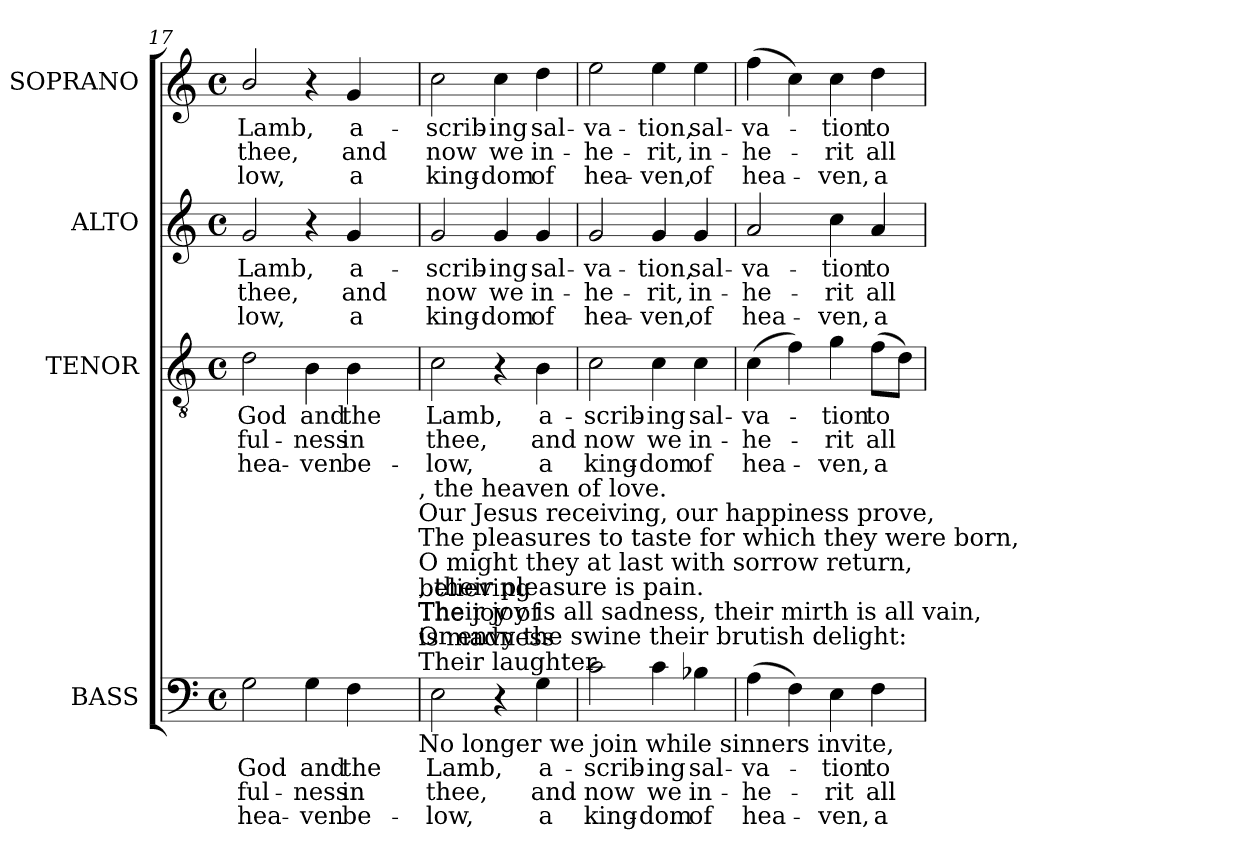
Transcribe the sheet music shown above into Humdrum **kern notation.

**kern	**text	**text	**text	**kern	**text	**text	**text	**kern	**text	**text	**text	**kern	**text	**text	**text
*part4	*part4	*part4	*part4	*part3	*part3	*part3	*part3	*part2	*part2	*part2	*part2	*part1	*part1	*part1	*part1
*staff4	*staff4	*staff4	*staff4	*staff3	*staff3	*staff3	*staff3	*staff2	*staff2	*staff2	*staff2	*staff1	*staff1	*staff1	*staff1
*I"BASS	*	*	*	*I"TENOR	*	*	*	*I"ALTO	*	*	*	*I"SOPRANO	*	*	*
*I'B.	*	*	*	*I'T.	*	*	*	*I'A.	*	*	*	*I'S.	*	*	*
*clefF4	*	*	*	*clefGv2	*	*	*	*clefG2	*	*	*	*clefG2	*	*	*
*	*	*	*	*ITrd7c12	*	*	*	*	*	*	*	*	*	*	*
*k[]	*	*	*	*k[]	*	*	*	*k[]	*	*	*	*k[]	*	*	*
*C:	*	*	*	*C:	*	*	*	*C:	*	*	*	*C:	*	*	*
*M4/4	*	*	*	*M4/4	*	*	*	*M4/4	*	*	*	*M4/4	*	*	*
*met(c)	*	*	*	*met(c)	*	*	*	*met(c)	*	*	*	*met(c)	*	*	*
=17	=17	=17	=17	=17	=17	=17	=17	=17	=17	=17	=17	=17	=17	=17	=17
!	!LO:LY:b:color=#000000	!LO:LY:b:color=#000000	!LO:LY:b:color=#000000	!	!	!	!	!	!	!	!	!	!	!	!
!	!	!	!	!	!LO:LY:b:color=#000000	!LO:LY:b:color=#000000	!LO:LY:b:color=#000000	!	!	!	!	!	!	!	!
!	!	!	!	!	!	!	!	!	!LO:LY:b:color=#000000	!LO:LY:b:color=#000000	!LO:LY:b:color=#000000	!	!	!	!
!	!	!	!	!	!	!	!	!	!	!	!	!	!LO:LY:b:color=#000000	!LO:LY:b:color=#000000	!LO:LY:b:color=#000000
*^	*	*	*	*	*	*	*	*	*	*	*	*	*	*	*
2Gi\	2ryy	God	ful-	hea-	2Di\	God	ful-	hea-	2gi/	Lamb,	thee,	-low,	2bi/	Lamb,	thee,	-low,
!	!	!LO:LY:b:color=#000000	!LO:LY:b:color=#000000	!LO:LY:b:color=#000000	!	!	!	!	!	!	!	!	!	!	!	!
!	!	!	!	!	!	!LO:LY:b:color=#000000	!LO:LY:b:color=#000000	!LO:LY:b:color=#000000	!	!	!	!	!	!	!	!
4Gi\	4ryy	and	-ness	-ven	4BBi\	and	-ness	-ven	4r	.	.	.	4r	.	.	.
!	!	!LO:LY:b:color=#000000	!LO:LY:b:color=#000000	!LO:LY:b:color=#000000	!	!	!	!	!	!	!	!	!	!	!	!
!	!	!	!	!	!	!LO:LY:b:color=#000000	!LO:LY:b:color=#000000	!LO:LY:b:color=#000000	!	!	!	!	!	!	!	!
!	!	!	!	!	!	!	!	!	!	!LO:LY:b:color=#000000	!LO:LY:b:color=#000000	!LO:LY:b:color=#000000	!	!	!	!
!	!	!	!	!	!	!	!	!	!	!	!	!	!	!LO:LY:b:color=#000000	!LO:LY:b:color=#000000	!LO:LY:b:color=#000000
4Fi\	8ryy	the	in	be-	4BBi\	the	in	be-	4gi/	a-	and	a	4gi/	a-	and	a
.	16ryy	.	.	.	.	.	.	.	.	.	.	.	.	.	.	.
.	32ryy	.	.	.	.	.	.	.	.	.	.	.	.	.	.	.
.	64ryy	.	.	.	.	.	.	.	.	.	.	.	.	.	.	.
.	128...ryy	.	.	.	.	.	.	.	.	.	.	.	.	.	.	.
!	!LO:TX:b:t=No longer we join while sinners invite,	!	!	!	!	!	!	!	!	!	!	!	!	!	!	!
!	!LO:TX:t=Or envy the swine their brutish delight&colon;	!	!	!	!	!	!	!	!	!	!	!	!	!	!	!
!	!LO:TX:t=Their joy is all sadness, their mirth is all vain,	!	!	!	!	!	!	!	!	!	!	!	!	!	!	!
!	!LO:TX:t=Their laughter	!	!	!	!	!	!	!	!	!	!	!	!	!	!	!
!	!LO:TX:t=is madness	!	!	!	!	!	!	!	!	!	!	!	!	!	!	!
!	!LO:TX:t=, their pleasure is pain.	!	!	!	!	!	!	!	!	!	!	!	!	!	!	!
!	!LO:TX:t=O might they at last with sorrow return,	!	!	!	!	!	!	!	!	!	!	!	!	!	!	!
!	!LO:TX:t=The pleasures to taste for which they were born,	!	!	!	!	!	!	!	!	!	!	!	!	!	!	!
!	!LO:TX:t=Our Jesus receiving, our happiness prove,	!	!	!	!	!	!	!	!	!	!	!	!	!	!	!
!	!LO:TX:t=The joy of	!	!	!	!	!	!	!	!	!	!	!	!	!	!	!
!	!LO:TX:t=believing	!	!	!	!	!	!	!	!	!	!	!	!	!	!	!
!	!LO:TX:t=, the heaven of love.	!	!	!	!	!	!	!	!	!	!	!	!	!	!	!
.	1024ryy	.	.	.	.	.	.	.	.	.	.	.	.	.	.	.
*v	*v	*	*	*	*	*	*	*	*	*	*	*	*	*	*	*
=18	=18	=18	=18	=18	=18	=18	=18	=18	=18	=18	=18	=18	=18	=18	=18
*^	*	*	*	*	*	*	*	*	*	*	*	*	*	*	*
!	!	!LO:LY:b:color=#000000	!LO:LY:b:color=#000000	!LO:LY:b:color=#000000	!	!	!	!	!	!	!	!	!	!	!	!
*v	*v	*	*	*	*	*	*	*	*	*	*	*	*	*	*	*
*^	*	*	*	*	*	*	*	*	*	*	*	*	*	*	*
!	!	!	!	!	!	!LO:LY:b:color=#000000	!LO:LY:b:color=#000000	!LO:LY:b:color=#000000	!	!	!	!	!	!	!	!
*v	*v	*	*	*	*	*	*	*	*	*	*	*	*	*	*	*
*^	*	*	*	*	*	*	*	*	*	*	*	*	*	*	*
!	!	!	!	!	!	!	!	!	!	!LO:LY:b:color=#000000	!LO:LY:b:color=#000000	!LO:LY:b:color=#000000	!	!	!	!
*v	*v	*	*	*	*	*	*	*	*	*	*	*	*	*	*	*
*^	*	*	*	*	*	*	*	*	*	*	*	*	*	*	*
!	!	!	!	!	!	!	!	!	!	!	!	!	!	!LO:LY:b:color=#000000	!LO:LY:b:color=#000000	!LO:LY:b:color=#000000
*v	*v	*	*	*	*	*	*	*	*	*	*	*	*	*	*	*
2Ei\	Lamb,	thee,	-low,	2Ci\	Lamb,	thee,	-low,	2gi/	-scrib-	now	king-	2cci\	-scrib-	now	king-
!	!	!	!	!	!	!	!	!	!LO:LY:b:color=#000000	!LO:LY:b:color=#000000	!LO:LY:b:color=#000000	!	!	!	!
!	!	!	!	!	!	!	!	!	!	!	!	!	!LO:LY:b:color=#000000	!LO:LY:b:color=#000000	!LO:LY:b:color=#000000
4r	.	.	.	4r	.	.	.	4gi/	-ing	we	-dom	4cci\	-ing	we	-dom
!	!LO:LY:b:color=#000000	!LO:LY:b:color=#000000	!LO:LY:b:color=#000000	!	!	!	!	!	!	!	!	!	!	!	!
!	!	!	!	!	!LO:LY:b:color=#000000	!LO:LY:b:color=#000000	!LO:LY:b:color=#000000	!	!	!	!	!	!	!	!
!	!	!	!	!	!	!	!	!	!LO:LY:b:color=#000000	!LO:LY:b:color=#000000	!LO:LY:b:color=#000000	!	!	!	!
!	!	!	!	!	!	!	!	!	!	!	!	!	!LO:LY:b:color=#000000	!LO:LY:b:color=#000000	!LO:LY:b:color=#000000
4Gi\	a-	and	a	4BBi\	a-	and	a	4gi/	sal-	in-	of	4ddi\	sal-	in-	of
=19	=19	=19	=19	=19	=19	=19	=19	=19	=19	=19	=19	=19	=19	=19	=19
!	!LO:LY:b:color=#000000	!LO:LY:b:color=#000000	!LO:LY:b:color=#000000	!	!	!	!	!	!	!	!	!	!	!	!
!	!	!	!	!	!LO:LY:b:color=#000000	!LO:LY:b:color=#000000	!LO:LY:b:color=#000000	!	!	!	!	!	!	!	!
!	!	!	!	!	!	!	!	!	!LO:LY:b:color=#000000	!LO:LY:b:color=#000000	!LO:LY:b:color=#000000	!	!	!	!
!	!	!	!	!	!	!	!	!	!	!	!	!	!LO:LY:b:color=#000000	!LO:LY:b:color=#000000	!LO:LY:b:color=#000000
2ci\	-scrib-	now	king-	2Ci\	-scrib-	now	king-	2gi/	-va-	-he-	hea-	2eei\	-va-	-he-	hea-
!	!LO:LY:b:color=#000000	!LO:LY:b:color=#000000	!LO:LY:b:color=#000000	!	!	!	!	!	!	!	!	!	!	!	!
!	!	!	!	!	!LO:LY:b:color=#000000	!LO:LY:b:color=#000000	!LO:LY:b:color=#000000	!	!	!	!	!	!	!	!
!	!	!	!	!	!	!	!	!	!LO:LY:b:color=#000000	!LO:LY:b:color=#000000	!LO:LY:b:color=#000000	!	!	!	!
!	!	!	!	!	!	!	!	!	!	!	!	!	!LO:LY:b:color=#000000	!LO:LY:b:color=#000000	!LO:LY:b:color=#000000
4ci\	-ing	we	-dom	4Ci\	-ing	we	-dom	4gi/	-tion,	-rit,	-ven,	4eei\	-tion,	-rit,	-ven,
!	!LO:LY:b:color=#000000	!LO:LY:b:color=#000000	!LO:LY:b:color=#000000	!	!	!	!	!	!	!	!	!	!	!	!
!	!	!	!	!	!LO:LY:b:color=#000000	!LO:LY:b:color=#000000	!LO:LY:b:color=#000000	!	!	!	!	!	!	!	!
!	!	!	!	!	!	!	!	!	!LO:LY:b:color=#000000	!LO:LY:b:color=#000000	!LO:LY:b:color=#000000	!	!	!	!
!	!	!	!	!	!	!	!	!	!	!	!	!	!LO:LY:b:color=#000000	!LO:LY:b:color=#000000	!LO:LY:b:color=#000000
4B-Xi\	sal-	in-	of	4Ci\	sal-	in-	of	4gi/	sal-	in-	of	4eei\	sal-	in-	of
=20	=20	=20	=20	=20	=20	=20	=20	=20	=20	=20	=20	=20	=20	=20	=20
!	!LO:LY:b:color=#000000	!LO:LY:b:color=#000000	!LO:LY:b:color=#000000	!	!	!	!	!	!	!	!	!	!	!	!
!	!	!	!	!	!LO:LY:b:color=#000000	!LO:LY:b:color=#000000	!LO:LY:b:color=#000000	!	!	!	!	!	!	!	!
!	!	!	!	!	!	!	!	!	!LO:LY:b:color=#000000	!LO:LY:b:color=#000000	!LO:LY:b:color=#000000	!	!	!	!
!	!	!	!	!	!	!	!	!	!	!	!	!	!LO:LY:b:color=#000000	!LO:LY:b:color=#000000	!LO:LY:b:color=#000000
(4Ai\	-va-	-he-	hea-	(4Ci\	-va-	-he-	hea-	2ai/	-va-	-he-	hea-	(4ffi\	-va-	-he-	hea-
4Fi\)	.	.	.	4Fi\)	.	.	.	.	.	.	.	4cci\)	.	.	.
!	!LO:LY:b:color=#000000	!LO:LY:b:color=#000000	!LO:LY:b:color=#000000	!	!	!	!	!	!	!	!	!	!	!	!
!	!	!	!	!	!LO:LY:b:color=#000000	!LO:LY:b:color=#000000	!LO:LY:b:color=#000000	!	!	!	!	!	!	!	!
!	!	!	!	!	!	!	!	!	!LO:LY:b:color=#000000	!LO:LY:b:color=#000000	!LO:LY:b:color=#000000	!	!	!	!
!	!	!	!	!	!	!	!	!	!	!	!	!	!LO:LY:b:color=#000000	!LO:LY:b:color=#000000	!LO:LY:b:color=#000000
4Ei\	-tion	-rit	-ven,	4Gi\	-tion	-rit	-ven,	4cci\	-tion	-rit	-ven,	4cci\	-tion	-rit	-ven,
!	!LO:LY:b:color=#000000	!LO:LY:b:color=#000000	!LO:LY:b:color=#000000	!	!	!	!	!	!	!	!	!	!	!	!
!	!	!	!	!	!LO:LY:b:color=#000000	!LO:LY:b:color=#000000	!LO:LY:b:color=#000000	!	!	!	!	!	!	!	!
!	!	!	!	!	!	!	!	!	!LO:LY:b:color=#000000	!LO:LY:b:color=#000000	!LO:LY:b:color=#000000	!	!	!	!
!	!	!	!	!	!	!	!	!	!	!	!	!	!LO:LY:b:color=#000000	!LO:LY:b:color=#000000	!LO:LY:b:color=#000000
4Fi\	to	all	a	(8Fi\L	to	all	a	4ai/	to	all	a	4ddi\	to	all	a
.	.	.	.	8Di\J)	.	.	.	.	.	.	.	.	.	.	.
=	=	=	=	=	=	=	=	=	=	=	=	=	=	=	=
*-	*-	*-	*-	*-	*-	*-	*-	*-	*-	*-	*-	*-	*-	*-	*-
